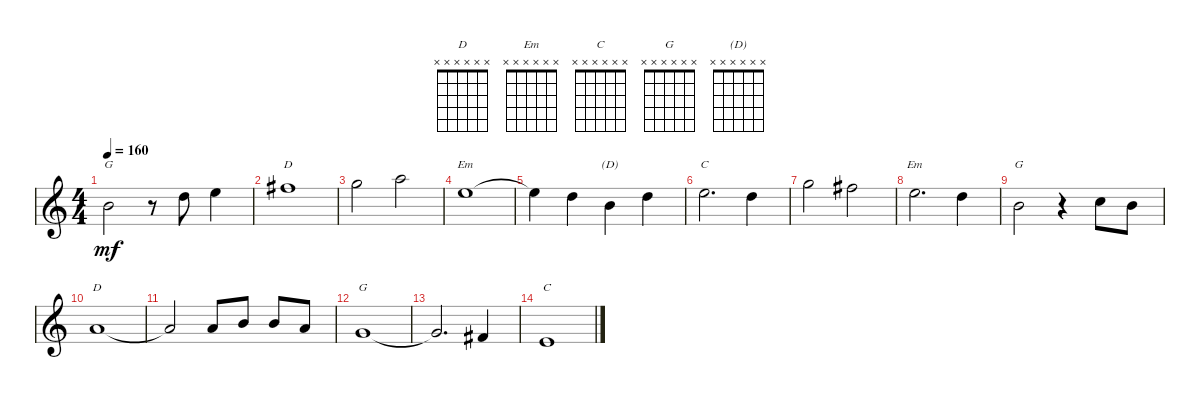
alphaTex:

\defaultSystemsLayout 4
\bracketExtendMode groupsimilarinstruments
\singleTrackTrackNamePolicy hidden
\multiTrackTrackNamePolicy hidden
\otherSystemsTrackNameOrientation horizontal
\track ("Steel Guitar" "S-Gt") {instrument acousticguitarsteel}
\staff {score}
\tuning (D4 B3 G3 D3 B2 G2)
\chord ("D" x x x x x x)
\chord ("Em" x x x x x x)
\chord ("C" x x x x x x)
\chord ("G" x x x x x x)
\chord ("(D)" x x x x x x)
\ts (4 4)
\tempo 160
\clef g2
\ks c
4.3.2{ch "G" dy mf} r.8 3.2.8 5.2.4 |
4.1.1{ch "D"} |
\scale
0.222749 5.1.2 7.1.2 |
\scale
0.113744 5.2.1{ch "Em"} |
\scale
0.208531 5.2{t}.4 3.2.4 0.2.4{ch "(D)"} 0.1.4 |
\scale
0.14455 2.1.2{d ch "C"} 0.1.4 |
\scale
0.165877 5.1.2 4.1.2 |
\scale
0.14455 2.1.2{d ch "Em"} 3.2.4 |
4.3.2{ch "G"} r.4 1.2.8 4.3.8 |
2.3.1{ch "D"} |
2.3{t}.2 2.3.8 0.2.8 0.2.8 2.3.8 |
0.3.1{ch "G"} |
0.3{t}.2{d} 4.4.4 |
2.4.1{ch "C"}
